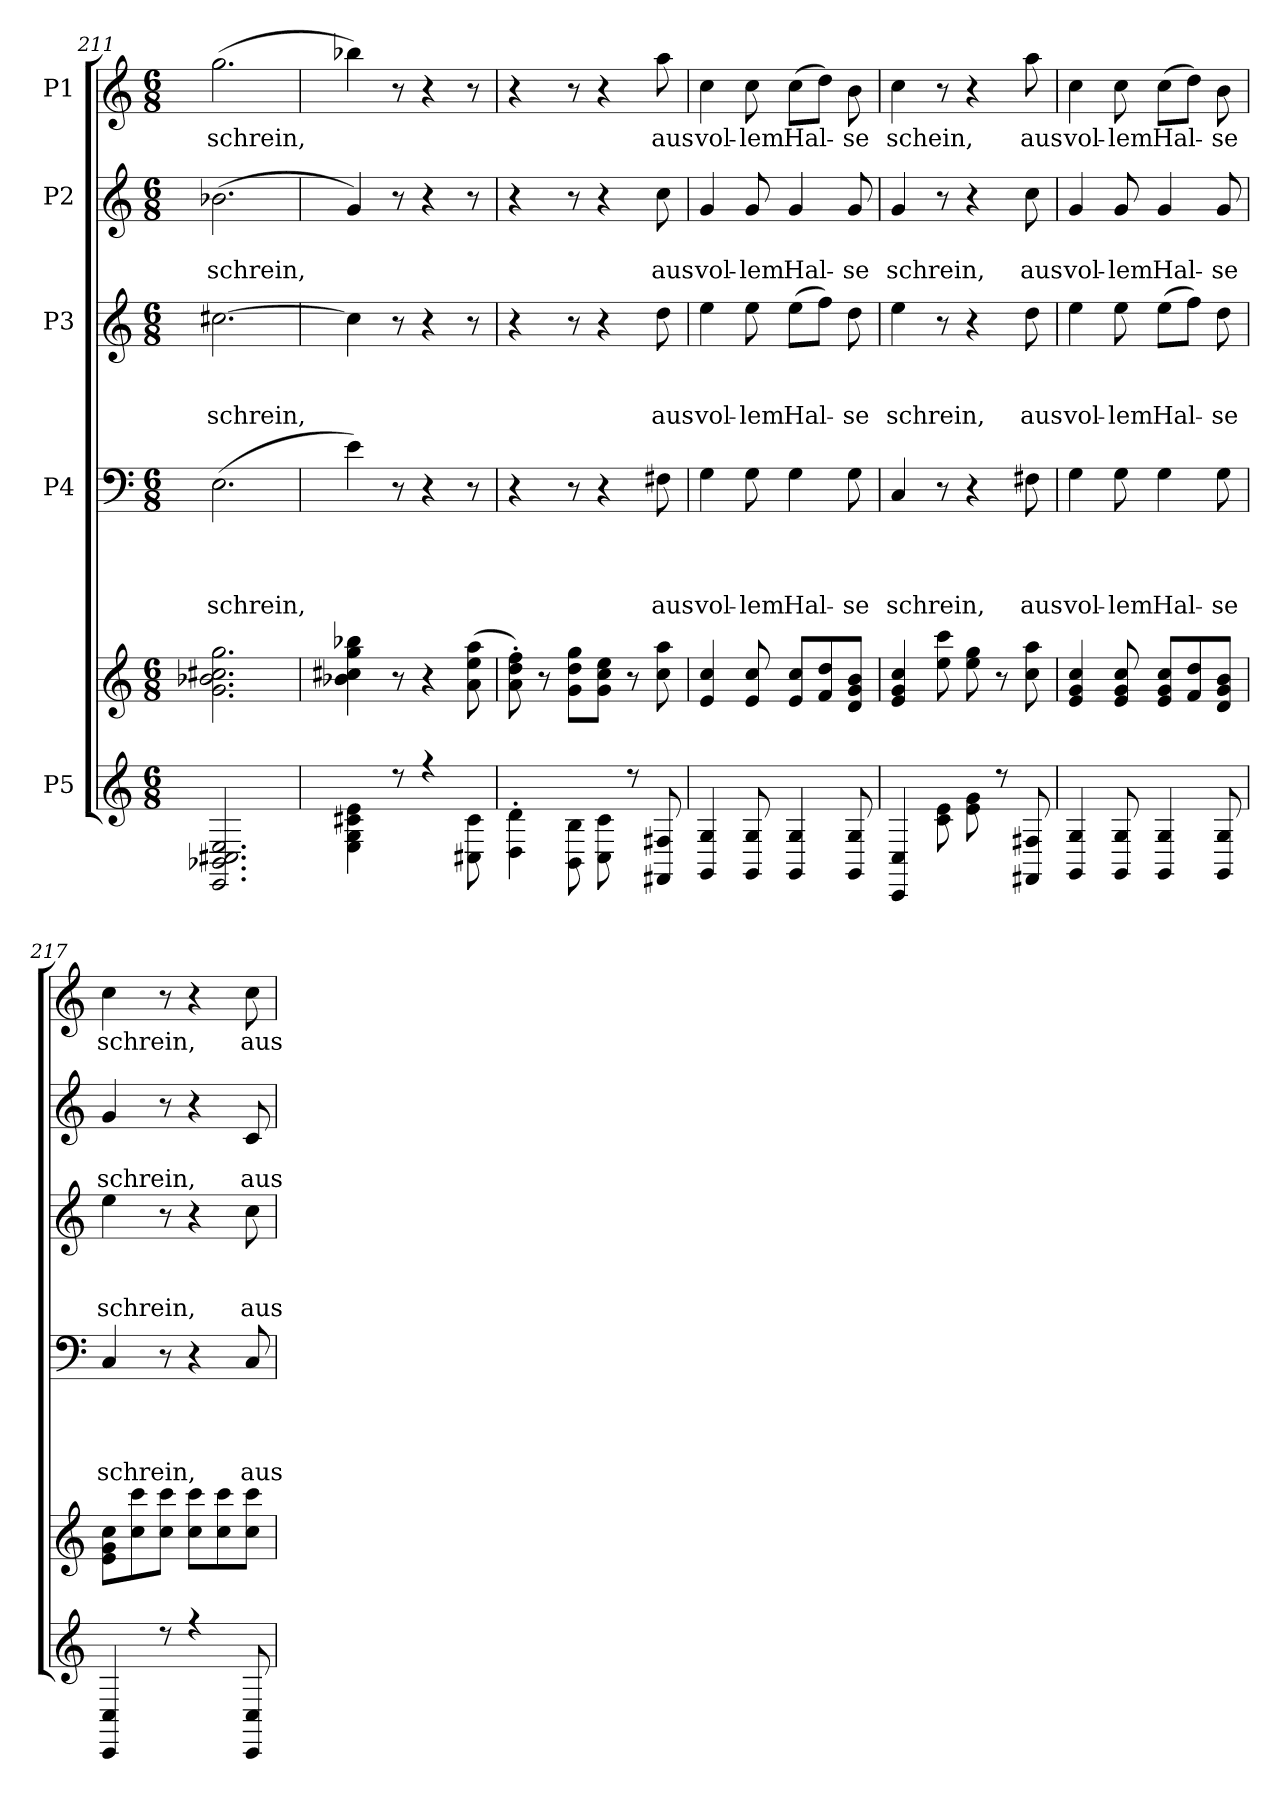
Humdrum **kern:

**kern	**kern	**kern	**text	**text	**text	**text	**kern	**text	**text	**text	**kern	**text	**text	**kern	**text
*part5	*part5	*part4	*part4	*part4	*part4	*part4	*part3	*part3	*part3	*part3	*part2	*part2	*part2	*part1	*part1
*staff6	*staff5	*staff4	*staff4	*staff4	*staff4	*staff4	*staff3	*staff3	*staff3	*staff3	*staff2	*staff2	*staff2	*staff1	*staff1
*I"P5	*	*I"P4	*	*	*	*	*I"P3	*	*	*	*I"P2	*	*	*I"P1	*
*clefG2	*clefG2	*clefF4	*	*	*	*	*clefG2	*	*	*	*clefG2	*	*	*clefG2	*
*	*	*	*	*	*	*	*ITrd7c12	*	*	*	*	*	*	*	*
*k[]	*k[]	*k[]	*	*	*	*	*k[]	*	*	*	*k[]	*	*	*k[]	*
*C:	*C:	*C:	*	*	*	*	*C:	*	*	*	*C:	*	*	*C:	*
*M6/8	*M6/8	*M6/8	*	*	*	*	*M6/8	*	*	*	*M6/8	*	*	*M6/8	*
=211	=211	=211	=211	=211	=211	=211	=211	=211	=211	=211	=211	=211	=211	=211	=211
*^	*^	*	*	*	*	*	*	*	*	*	*	*	*	*	*
*	*	*	*^	*	*	*	*	*	*	*	*	*	*	*	*	*	*
!	!	!	!	!	!	!	!	!	!LO:LY:b	!	!	!	!LO:LY:b	!	!	!LO:LY:b	!	!LO:LY:b
2.EE/ 2.BB-X/ 2.C#X/ 2.E/	2.ryy	2.ryy	2.ryy	2.g\ 2.b-X\ 2.cc#X\ 2.gg\	(>2.E\	.	.	.	schrein,	[>2.c#X\	.	.	schrein,	(>2.b-X\	.	schrein,	(>2.gg\	schrein,
=212	=212	=212	=212	=212	=212	=212	=212	=212	=212	=212	=212	=212	=212	=212	=212	=212	=212	=212
4E\ 4G\ 4c#X\ 4e\	2.ryy	2.ryy	2.ryy	4b-X\ 4cc#X\ 4gg\ 4bb-X\	4e\)	.	.	.	.	4c#\]	.	.	.	4g/)	.	.	4bb-X\)	.
8r	.	.	.	8r	8r	.	.	.	.	8r	.	.	.	8r	.	.	8r	.
4r	.	.	.	4r	4r	.	.	.	.	4r	.	.	.	4r	.	.	4r	.
8C#X\ 8c#\	.	.	.	(>8a\ 8ee\ 8aa\	8r	.	.	.	.	8r	.	.	.	8r	.	.	8r	.
!!LO:LB:g=z
=213	=213	=213	=213	=213	=213	=213	=213	=213	=213	=213	=213	=213	=213	=213	=213	=213	=213	=213
4D\'< 4d\'<	2.ryy	2.ryy	2.ryy	8a\'> 8dd\'> 8ff\'>)	4r	.	.	.	.	4r	.	.	.	4r	.	.	4r	.
.	.	.	.	8r	.	.	.	.	.	.	.	.	.	.	.	.	.	.
8BB\ 8B\	.	.	.	8g\ 8dd\ 8gg\L	8r	.	.	.	.	8r	.	.	.	8r	.	.	8r	.
8C\ 8c\	.	.	.	8g\ 8cc\ 8ee\J	4r	.	.	.	.	4r	.	.	.	4r	.	.	4r	.
8r	.	.	.	8r	.	.	.	.	.	.	.	.	.	.	.	.	.	.
!	!	!	!	!	!	!	!	!	!LO:LY:b	!	!	!	!LO:LY:b	!	!	!LO:LY:b	!	!LO:LY:b
8FF#X/ 8F#X/	.	.	.	8cc\ 8aa\	8F#X\	.	.	.	aus	8d\	.	.	aus	8cc\	.	aus	8aa\	aus
=214	=214	=214	=214	=214	=214	=214	=214	=214	=214	=214	=214	=214	=214	=214	=214	=214	=214	=214
!	!	!	!	!	!	!	!	!	!LO:LY:b	!	!	!	!LO:LY:b	!	!	!LO:LY:b	!	!LO:LY:b
4GG/ 4G/	2.ryy	2.ryy	2.ryy	4e/ 4cc/	4G\	.	.	.	vol-	4e\	.	.	vol-	4g/	.	vol-	4cc\	vol-
!	!	!	!	!	!	!	!	!	!LO:LY:b	!	!	!	!LO:LY:b	!	!	!LO:LY:b	!	!LO:LY:b
8GG/ 8G/	.	.	.	8e/ 8cc/	8G\	.	.	.	-lem	8e\	.	.	-lem	8g/	.	-lem	8cc\	-lem
!	!	!	!	!	!	!	!	!	!LO:LY:b	!	!	!	!LO:LY:b	!	!	!LO:LY:b	!	!LO:LY:b
4GG/ 4G/	.	.	.	8e/ 8cc/L	4G\	.	.	.	Hal-	(>8e\L	.	.	Hal-	4g/	.	Hal-	(>8cc\L	Hal-
.	.	.	.	8f/ 8dd/	.	.	.	.	.	8f\J)	.	.	.	.	.	.	8dd\J)	.
!	!	!	!	!	!	!	!	!	!LO:LY:b	!	!	!	!LO:LY:b	!	!	!LO:LY:b	!	!LO:LY:b
8GG/ 8G/	.	.	.	8d/ 8g/ 8b/J	8G\	.	.	.	-se	8d\	.	.	-se	8g/	.	-se	8b\	-se
=215	=215	=215	=215	=215	=215	=215	=215	=215	=215	=215	=215	=215	=215	=215	=215	=215	=215	=215
!	!	!	!	!	!	!	!	!	!LO:LY:b	!	!	!	!LO:LY:b	!	!	!LO:LY:b	!	!LO:LY:b
4CC/ 4C/	2.ryy	2.ryy	2.ryy	4e/ 4g/ 4cc/	4C/	.	.	.	schrein,	4e\	.	.	schrein,	4g/	.	schrein,	4cc\	schein,
8c\ 8e\	.	.	.	8ee\ 8ccc\	8r	.	.	.	.	8r	.	.	.	8r	.	.	8r	.
8e\ 8g\	.	.	.	8ee\ 8gg\	4r	.	.	.	.	4r	.	.	.	4r	.	.	4r	.
8r	.	.	.	8r	.	.	.	.	.	.	.	.	.	.	.	.	.	.
!	!	!	!	!	!	!	!	!	!LO:LY:b	!	!	!	!LO:LY:b	!	!	!LO:LY:b	!	!LO:LY:b
8FF#X/ 8F#X/	.	.	.	8cc\ 8aa\	8F#X\	.	.	.	aus	8d\	.	.	aus	8cc\	.	aus	8aa\	aus
=216	=216	=216	=216	=216	=216	=216	=216	=216	=216	=216	=216	=216	=216	=216	=216	=216	=216	=216
!	!	!	!	!	!	!	!	!	!LO:LY:b	!	!	!	!LO:LY:b	!	!	!LO:LY:b	!	!LO:LY:b
4GG/ 4G/	2.ryy	2.ryy	2.ryy	4e/ 4g/ 4cc/	4G\	.	.	.	vol-	4e\	.	.	vol-	4g/	.	vol-	4cc\	vol-
!	!	!	!	!	!	!	!	!	!LO:LY:b	!	!	!	!LO:LY:b	!	!	!LO:LY:b	!	!LO:LY:b
8GG/ 8G/	.	.	.	8e/ 8g/ 8cc/	8G\	.	.	.	-lem	8e\	.	.	-lem	8g/	.	-lem	8cc\	-lem
!	!	!	!	!	!	!	!	!	!LO:LY:b	!	!	!	!LO:LY:b	!	!	!LO:LY:b	!	!LO:LY:b
4GG/ 4G/	.	.	.	8e/ 8g/ 8cc/L	4G\	.	.	.	Hal-	(>8e\L	.	.	Hal-	4g/	.	Hal-	(>8cc\L	Hal-
.	.	.	.	8f/ 8dd/	.	.	.	.	.	8f\J)	.	.	.	.	.	.	8dd\J)	.
!	!	!	!	!	!	!	!	!	!LO:LY:b	!	!	!	!LO:LY:b	!	!	!LO:LY:b	!	!LO:LY:b
8GG/ 8G/	.	.	.	8d/ 8g/ 8b/J	8G\	.	.	.	-se	8d\	.	.	-se	8g/	.	-se	8b\	-se
=217	=217	=217	=217	=217	=217	=217	=217	=217	=217	=217	=217	=217	=217	=217	=217	=217	=217	=217
!	!	!	!	!	!	!	!	!	!LO:LY:b	!	!	!	!LO:LY:b	!	!	!LO:LY:b	!	!LO:LY:b
4CC/ 4C/	2.ryy	2.ryy	2.ryy	8e\ 8g\ 8cc\L	4C/	.	.	.	schrein,	4e\	.	.	schrein,	4g/	.	schrein,	4cc\	schrein,
.	.	.	.	8cc\ 8ccc\	.	.	.	.	.	.	.	.	.	.	.	.	.	.
8r	.	.	.	8cc\ 8ccc\J	8r	.	.	.	.	8r	.	.	.	8r	.	.	8r	.
4r	.	.	.	8cc\ 8ccc\L	4r	.	.	.	.	4r	.	.	.	4r	.	.	4r	.
.	.	.	.	8cc\ 8ccc\	.	.	.	.	.	.	.	.	.	.	.	.	.	.
!	!	!	!	!	!	!	!	!	!LO:LY:b	!	!	!	!LO:LY:b	!	!	!LO:LY:b	!	!LO:LY:b
8CC/ 8C/	.	.	.	8cc\ 8ccc\J	8C/	.	.	.	aus	8c\	.	.	aus	8c/	.	aus	8cc\	aus
*v	*v	*	*	*	*	*	*	*	*	*	*	*	*	*	*	*	*	*
*	*v	*v	*v	*	*	*	*	*	*	*	*	*	*	*	*	*	*
=	=	=	=	=	=	=	=	=	=	=	=	=	=	=	=
*-	*-	*-	*-	*-	*-	*-	*-	*-	*-	*-	*-	*-	*-	*-	*-
